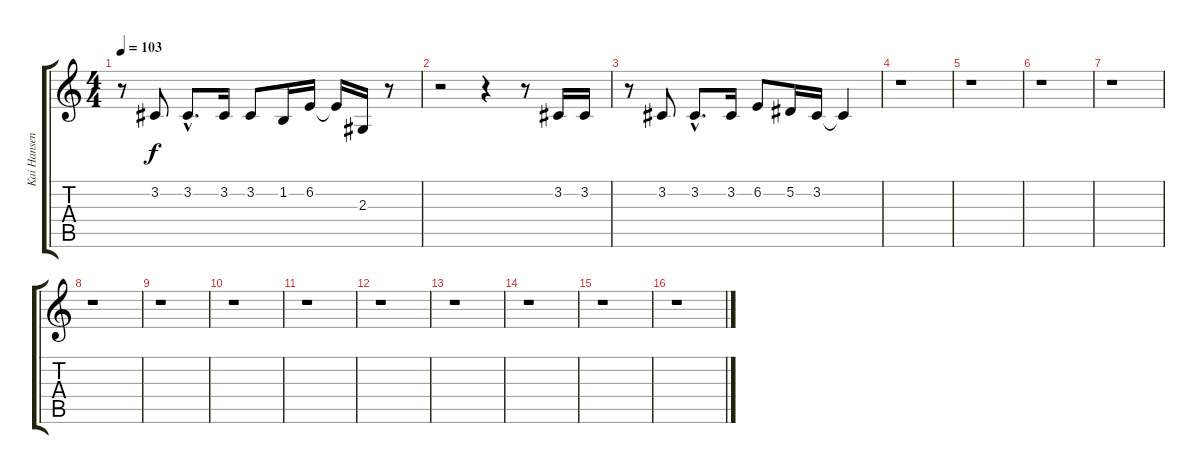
\track ("Kai Hansen - Vocals" "Kai Hansen") {instrument trumpet}
\staff {score tabs}
\tuning (Eb4 Bb3 Gb3 Db3 Ab2 Eb2) {hide}
\ts (4 4)
\tempo 103
\clef g2
\ks c
r.8{dy f} 3.2.8 3.2{hac}.8{d} 3.2.16 3.2.8 1.2.16 6.2.16 6.2{t}.16 2.3.16 r.8 |
r.2 r.4 r.8 3.2.16 3.2.16 |
r.8 3.2.8 3.2{hac}.8{d} 3.2.16 6.2.8 5.2.16 3.2.16 3.2{t}.4 |
r.1 |
r.1 |
r.1 |
r.1 |
r.1 |
r.1 |
r.1 |
r.1 |
r.1 |
r.1 |
r.1 |
r.1 |
r.1
